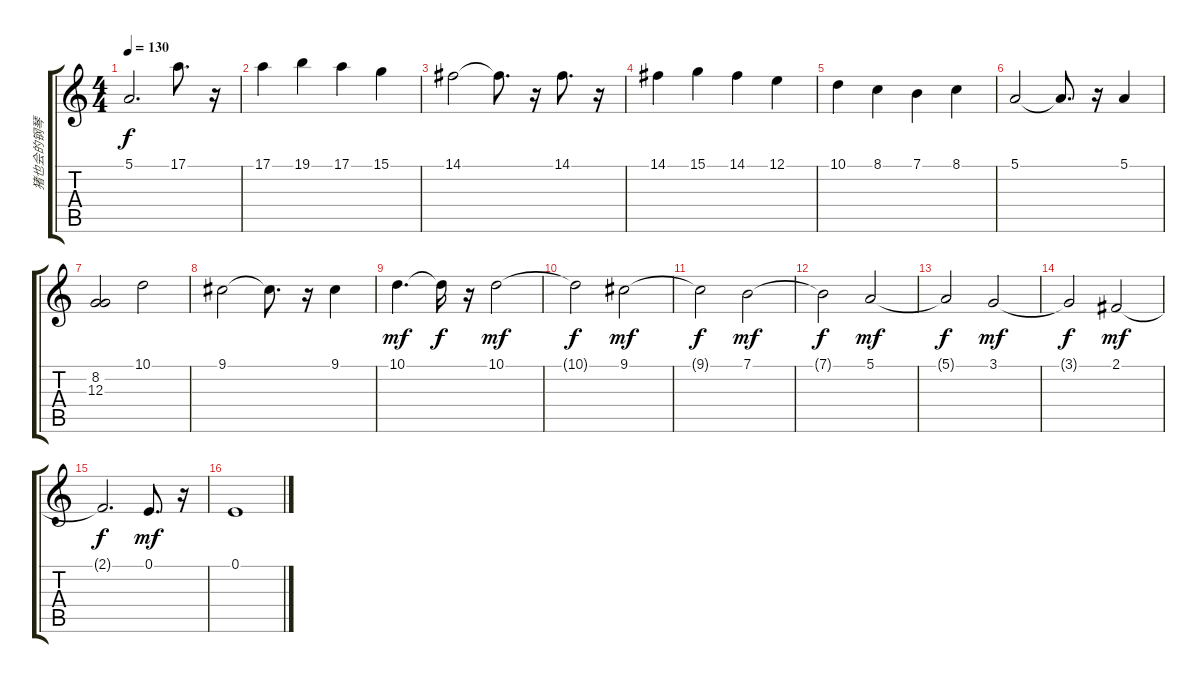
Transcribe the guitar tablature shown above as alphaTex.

\track ("猪也会的钢琴" "猪也会的钢琴") {instrument brightacousticpiano}
\staff {score tabs}
\tuning (E4 B3 G3 D3 A2 E2) {hide}
\ts (4 4)
\tempo 130
\clef g2
\ks c
5.1.2{d dy f} 17.1.8{d} r.16 |
17.1.4 19.1.4 17.1.4 15.1.4 |
14.1.2 14.1{t}.8{d} r.16 14.1.8{d} r.16 |
14.1.4 15.1.4 14.1.4 12.1.4 |
10.1.4 8.1.4 7.1.4 8.1.4 |
5.1.2 5.1{t}.8{d} r.16 5.1.4 |
(8.2 12.3).2 10.1.2 |
9.1.2 9.1{t}.8{d} r.16 9.1.4 |
10.1.4{d dy mf} 10.1{t}.16{dy f} r.16 10.1.2{dy mf} |
10.1{t}.2{dy f} 9.1.2{dy mf} |
9.1{t}.2{dy f} 7.1.2{dy mf} |
7.1{t}.2{dy f} 5.1.2{dy mf} |
5.1{t}.2{dy f} 3.1.2{dy mf} |
3.1{t}.2{dy f} 2.1.2{dy mf} |
2.1{t}.2{d dy f} 0.1.8{d dy mf} r.16 |
0.1.1
